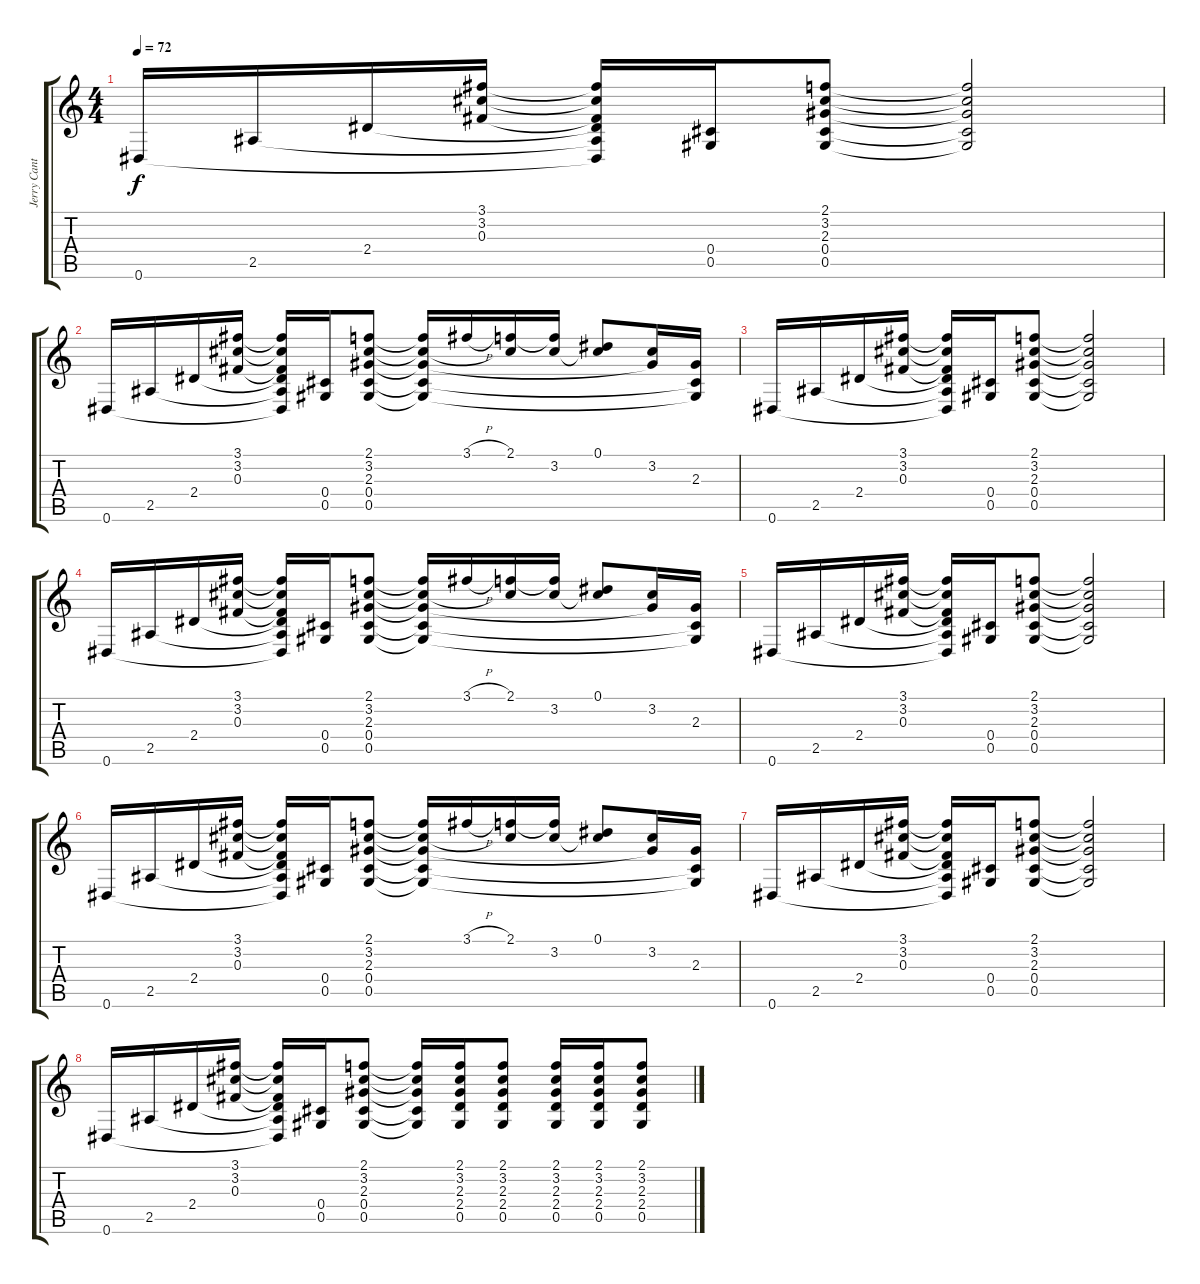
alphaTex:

\track ("Jerry Cantrell - Guitar 4 - Clean" "Jerry Cant") {instrument electricguitarclean}
\staff {score tabs}
\tuning (Eb4 Bb3 Gb3 Db3 Ab2 Eb2) {hide}
\ts (4 4)
\tempo 72
\clef g2
\ks c
0.6.16{dy f} 2.5.16 2.4.16 (3.1 3.2 0.3).16 (3.1{t} 3.2{t} 0.3{t} 2.4{t} 2.5{t} 0.6{t}).16 (0.4 0.5).16 (2.1 3.2 2.3 0.4 0.5).8 (2.1{t} 3.2{t} 2.3{t} 0.4{t} 0.5{t}).2 |
0.6.16 2.5.16 2.4.16 (3.1 3.2 0.3).16 (3.1{t} 3.2{t} 0.3{t} 2.4{t} 2.5{t} 0.6{t}).16 (0.4 0.5).16 (2.1 3.2 2.3 0.4 0.5).8 (2.1{t} 3.2{t} 2.3{t} 0.4{t} 0.5{t}).16 3.1{h}.16 (2.1 3.2{t}).16 (2.1{t} 3.2).16 (0.1 3.2{t}).8 (3.2 2.3{t}).16 (2.3 0.4{t} 0.5{t}).16 |
0.6.16 2.5.16 2.4.16 (3.1 3.2 0.3).16 (3.1{t} 3.2{t} 0.3{t} 2.4{t} 2.5{t} 0.6{t}).16 (0.4 0.5).16 (2.1 3.2 2.3 0.4 0.5).8 (2.1{t} 3.2{t} 2.3{t} 0.4{t} 0.5{t}).2 |
0.6.16 2.5.16 2.4.16 (3.1 3.2 0.3).16 (3.1{t} 3.2{t} 0.3{t} 2.4{t} 2.5{t} 0.6{t}).16 (0.4 0.5).16 (2.1 3.2 2.3 0.4 0.5).8 (2.1{t} 3.2{t} 2.3{t} 0.4{t} 0.5{t}).16 3.1{h}.16 (2.1 3.2{t}).16 (2.1{t} 3.2).16 (0.1 3.2{t}).8 (3.2 2.3{t}).16 (2.3 0.4{t} 0.5{t}).16 |
0.6.16 2.5.16 2.4.16 (3.1 3.2 0.3).16 (3.1{t} 3.2{t} 0.3{t} 2.4{t} 2.5{t} 0.6{t}).16 (0.4 0.5).16 (2.1 3.2 2.3 0.4 0.5).8 (2.1{t} 3.2{t} 2.3{t} 0.4{t} 0.5{t}).2 |
0.6.16 2.5.16 2.4.16 (3.1 3.2 0.3).16 (3.1{t} 3.2{t} 0.3{t} 2.4{t} 2.5{t} 0.6{t}).16 (0.4 0.5).16 (2.1 3.2 2.3 0.4 0.5).8 (2.1{t} 3.2{t} 2.3{t} 0.4{t} 0.5{t}).16 3.1{h}.16 (2.1 3.2{t}).16 (2.1{t} 3.2).16 (0.1 3.2{t}).8 (3.2 2.3{t}).16 (2.3 0.4{t} 0.5{t}).16 |
0.6.16 2.5.16 2.4.16 (3.1 3.2 0.3).16 (3.1{t} 3.2{t} 0.3{t} 2.4{t} 2.5{t} 0.6{t}).16 (0.4 0.5).16 (2.1 3.2 2.3 0.4 0.5).8 (2.1{t} 3.2{t} 2.3{t} 0.4{t} 0.5{t}).2 |
0.6.16 2.5.16 2.4.16 (3.1 3.2 0.3).16 (3.1{t} 3.2{t} 0.3{t} 2.4{t} 2.5{t} 0.6{t}).16 (0.4 0.5).16 (2.1 3.2 2.3 0.4 0.5).8 (2.1{t} 3.2{t} 2.3{t} 0.4{t} 0.5{t}).16 (2.1 3.2 2.3 2.4 0.5).16 (2.1 3.2 2.3 2.4 0.5).8 (2.1 3.2 2.3 2.4 0.5).16 (2.1 3.2 2.3 2.4 0.5).16 (2.1 3.2 2.3 2.4 0.5).8
